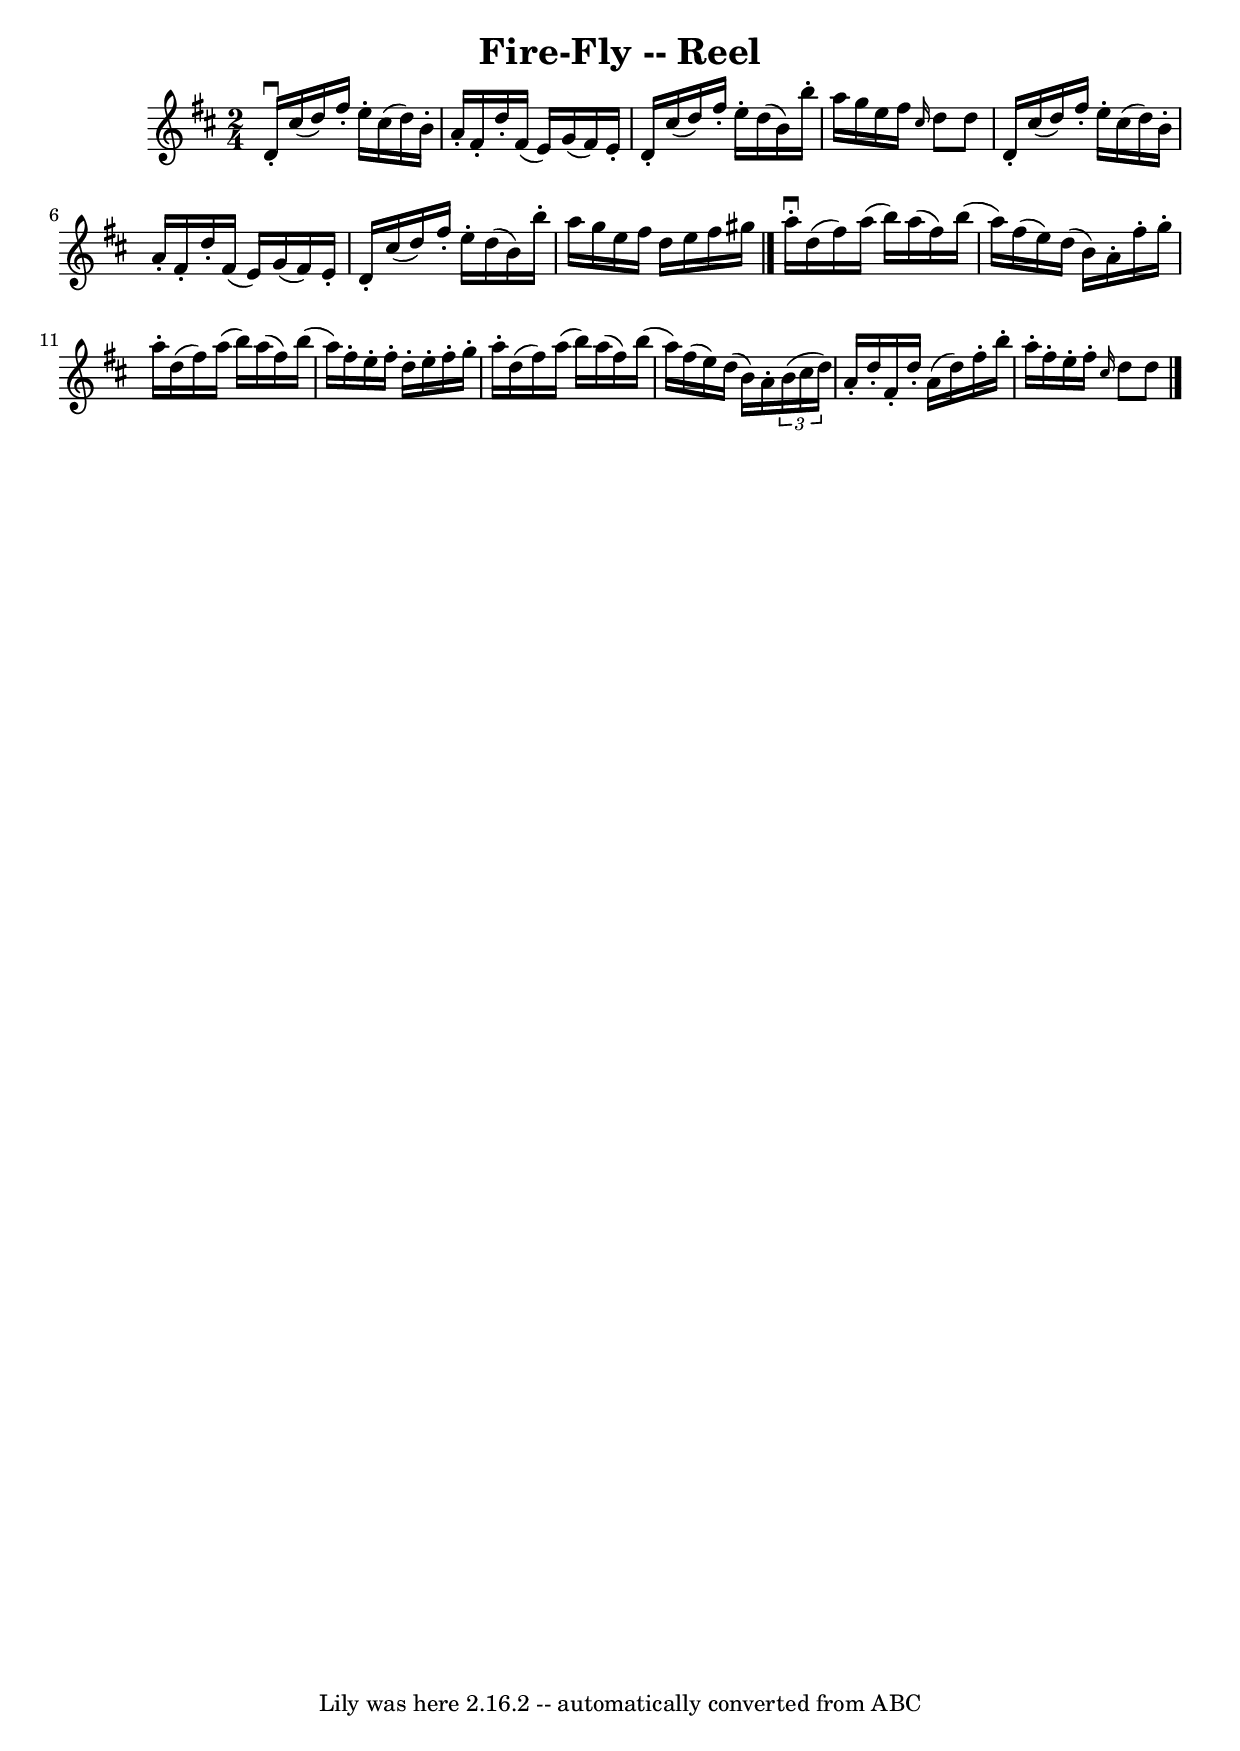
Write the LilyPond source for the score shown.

\version "2.16.2"
\include "Mammoth.ily"
\header {
  %% book = "Ryan's Mammoth Collection"
  crossRefNumber = "1"
  footnotes = ""
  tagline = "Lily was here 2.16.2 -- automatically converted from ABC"
  title = "Fire-Fly -- Reel"

}
voicedefault =  {


  \time 2/4 
  \key d \major d'16^\downbow-. cis''16 (d''16) fis''16 -. 
  e''16 -. cis''16 (d''16) b'16 -.   |
  a'16 -. fis'16 -.   
  d''16 -. fis'16 (e'16) g'16 (fis'16) e'16 -.   |
  
  d'16 -. cis''16 (d''16) fis''16 -. e''16 -. d''16 (b'16)   
  b''16 -.   |
  a''16 g''16 e''16 fis''16    \grace { cis''16 
					
				      } d''8 d''8    |
  d'16 -. cis''16 (d''16) fis''16 -.  
  e''16 -. cis''16 (d''16) b'16 -.   |
  a'16 -. fis'16 -.   
  d''16 -. fis'16 (e'16) g'16 (fis'16) e'16 -.   |
  
  d'16 -. cis''16 (d''16) fis''16 -. e''16 -. d''16 (b'16)   
  b''16 -.   |
  a''16 g''16 e''16 fis''16 d''16 e''16    
  fis''16 gis''16    \bar "|." a''16^\downbow-. d''16 (fis''16)   
  a''16 (b''16) a''16 (fis''16) b''16 (|
  a''16)   
  fis''16 (e''16) d''16 (b'16) a'16 -. fis''16 -. g''16 -.   
  |
  a''16 -. d''16 (fis''16) a''16 (b''16) a''16 (
  fis''16) b''16 (|
  a''16) fis''16 -. e''16 -. fis''16 
  -. d''16 -. e''16 -. fis''16 -. g''16 -.   |
  a''16 -.   
  d''16 (fis''16) a''16 (b''16) a''16 (fis''16) b''16 (
  |
  a''16) fis''16 (e''16) d''16 (b'16) a'16 -.   
  \times 2/3 { b'16 (cis''16 d''16) 
	     }   |
  a'16 -. d''16 
  -. fis'16 -. d''16 -. a'16 (d''16) fis''16 -. b''16 -.   
  |
  a''16 -. fis''16 -. e''16 -. fis''16 -.   \grace { cis''16  

						   } d''8 d''8    \bar "|."   

}

\score{
  <<

    \context Staff="default"
    {
      \voicedefault 
      
    }

  >>
  \layout {
    
  }
  \midi {
  }

}
